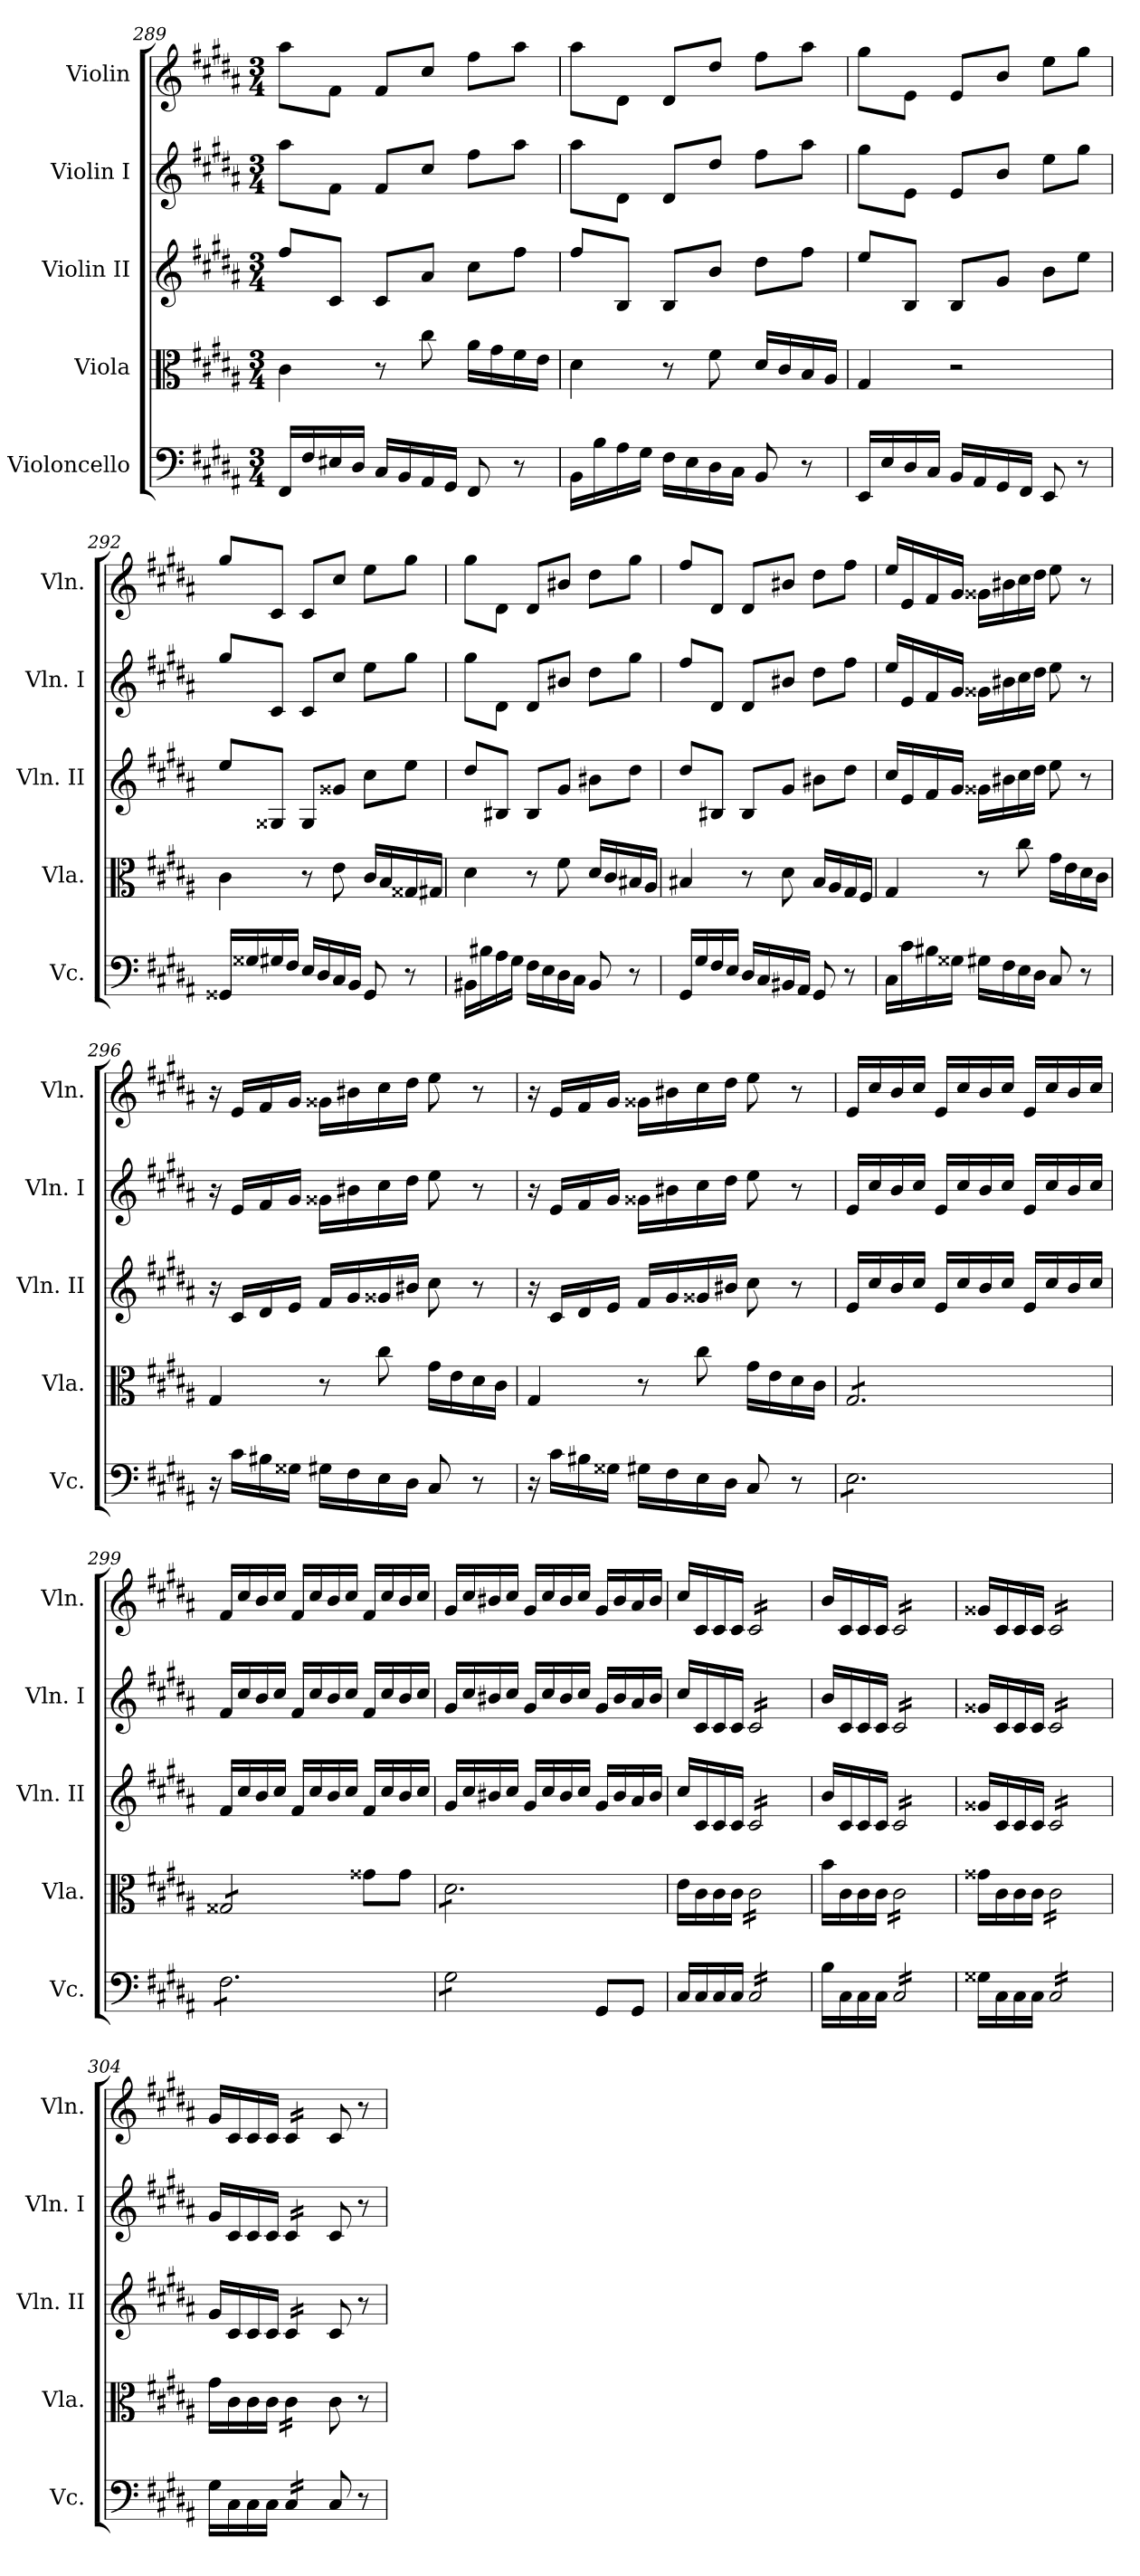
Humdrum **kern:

**kern	**kern	**kern	**kern	**kern
*part5	*part4	*part3	*part2	*part1
*staff5	*staff4	*staff3	*staff2	*staff1
*I"Violoncello	*I"Viola	*I"Violin II	*I"Violin I	*I"Violin
*I'Vc.	*I'Vla.	*I'Vln. II	*I'Vln. I	*I'Vln.
*clefF4	*clefC3	*clefG2	*clefG2	*clefG2
*k[f#c#g#d#a#]	*k[f#c#g#d#a#]	*k[f#c#g#d#a#]	*k[f#c#g#d#a#]	*k[f#c#g#d#a#]
*M3/4	*M3/4	*M3/4	*M3/4	*M3/4
=289	=289	=289	=289	=289
16FF#/LL	4c#\	8ff#/L	8aa#\L	8aa#\L
16F#/	.	.	.	.
16E#X/	.	8c#/J	8f#\J	8f#\J
16D#/JJ	.	.	.	.
16C#/LL	8r	8c#/L	8f#/L	8f#/L
16BB/	.	.	.	.
16AA#/	8cc#\	8a#/J	8cc#/J	8cc#/J
16GG#/JJ	.	.	.	.
8FF#/	16a#\LL	8cc#\L	8ff#\L	8ff#\L
.	16g#\	.	.	.
8r	16f#\	8ff#\J	8aa#\J	8aa#\J
.	16e\JJ	.	.	.
=290	=290	=290	=290	=290
16BB\LL	4d#\	8ff#/L	8aa#\L	8aa#\L
16B\	.	.	.	.
16A#\	.	8B/J	8d#\J	8d#\J
16G#\JJ	.	.	.	.
16F#\LL	8r	8B/L	8d#/L	8d#/L
16E\	.	.	.	.
16D#\	8f#\	8b/J	8dd#/J	8dd#/J
16C#\JJ	.	.	.	.
8BB/	16d#/LL	8dd#\L	8ff#\L	8ff#\L
.	16c#/	.	.	.
8r	16B/	8ff#\J	8aa#\J	8aa#\J
.	16A#/JJ	.	.	.
!!LO:PB:g=z
=291	=291	=291	=291	=291
16EE/LL	4G#/	8ee/L	8gg#\L	8gg#\L
16E/	.	.	.	.
16D#/	.	8B/J	8e\J	8e\J
16C#/JJ	.	.	.	.
16BB/LL	2r	8B/L	8e/L	8e/L
16AA#/	.	.	.	.
16GG#/	.	8g#/J	8b/J	8b/J
16FF#/JJ	.	.	.	.
8EE/	.	8b\L	8ee\L	8ee\L
8r	.	8ee\J	8gg#\J	8gg#\J
=292	=292	=292	=292	=292
16GG##X/LL	4c#\	8ee/L	8gg#/L	8gg#/L
16G##X/	.	.	.	.
16G#X/	.	8G##X/J	8c#/J	8c#/J
16F#/JJ	.	.	.	.
16E/LL	8r	8G##/L	8c#/L	8c#/L
16D#/	.	.	.	.
16C#/	8e\	8g##X/J	8cc#/J	8cc#/J
16BB/JJ	.	.	.	.
8GG##/	16c#/LL	8cc#\L	8ee\L	8ee\L
.	16B/	.	.	.
8r	16G##X/	8ee\J	8gg#\J	8gg#\J
.	16G#X/JJ	.	.	.
=293	=293	=293	=293	=293
16BB#X\LL	4d#\	8dd#/L	8gg#\L	8gg#\L
16B#X\	.	.	.	.
16A#\	.	8B#X/J	8d#\J	8d#\J
16G#\JJ	.	.	.	.
16F#\LL	8r	8B#/L	8d#/L	8d#/L
16E\	.	.	.	.
16D#\	8f#\	8g#/J	8b#X/J	8b#X/J
16C#\JJ	.	.	.	.
8BB#/	16d#/LL	8b#X\L	8dd#\L	8dd#\L
.	16c#/	.	.	.
8r	16B#X/	8dd#\J	8gg#\J	8gg#\J
.	16A#/JJ	.	.	.
!!LO:LB:g=z
=294	=294	=294	=294	=294
16GG#/LL	4B#X/	8dd#/L	8ff#/L	8ff#/L
16G#/	.	.	.	.
16F#/	.	8B#X/J	8d#/J	8d#/J
16E/JJ	.	.	.	.
16D#/LL	8r	8B#/L	8d#/L	8d#/L
16C#/	.	.	.	.
16BB#X/	8d#\	8g#/J	8b#X/J	8b#X/J
16AA#/JJ	.	.	.	.
8GG#/	16B#/LL	8b#X\L	8dd#\L	8dd#\L
.	16A#/	.	.	.
8r	16G#/	8dd#\J	8ff#\J	8ff#\J
.	16F#/JJ	.	.	.
=295	=295	=295	=295	=295
16C#\LL	4G#/	16cc#/LL	16ee/LL	16ee/LL
16c#\	.	16e/	16e/	16e/
16B#X\	.	16f#/	16f#/	16f#/
16G##X\JJ	.	16g#/JJ	16g#/JJ	16g#/JJ
16G#X\LL	8r	16g##X\LL	16g##X\LL	16g##X\LL
16F#\	.	16b#X\	16b#X\	16b#X\
16E\	8cc#\	16cc#\	16cc#\	16cc#\
16D#\JJ	.	16dd#\JJ	16dd#\JJ	16dd#\JJ
8C#/	16g#\LL	8ee\	8ee\	8ee\
.	16e\	.	.	.
8r	16d#\	8r	8r	8r
.	16c#\JJ	.	.	.
!!LO:PB:g=z
=296	=296	=296	=296	=296
16r	4G#/	16r	16r	16r
16c#\LL	.	16c#/LL	16e/LL	16e/LL
16B#X\	.	16d#/	16f#/	16f#/
16G##X\JJ	.	16e/JJ	16g#/JJ	16g#/JJ
16G#X\LL	8r	16f#/LL	16g##X\LL	16g##X\LL
16F#\	.	16g#/	16b#X\	16b#X\
16E\	8cc#\	16g##X/	16cc#\	16cc#\
16D#\JJ	.	16b#X/JJ	16dd#\JJ	16dd#\JJ
8C#/	16g#\LL	8cc#\	8ee\	8ee\
.	16e\	.	.	.
8r	16d#\	8r	8r	8r
.	16c#\JJ	.	.	.
=297	=297	=297	=297	=297
16r	4G#/	16r	16r	16r
16c#\LL	.	16c#/LL	16e/LL	16e/LL
16B#X\	.	16d#/	16f#/	16f#/
16G##X\JJ	.	16e/JJ	16g#/JJ	16g#/JJ
16G#X\LL	8r	16f#/LL	16g##X\LL	16g##X\LL
16F#\	.	16g#/	16b#X\	16b#X\
16E\	8cc#\	16g##X/	16cc#\	16cc#\
16D#\JJ	.	16b#X/JJ	16dd#\JJ	16dd#\JJ
8C#/	16g#\LL	8cc#\	8ee\	8ee\
.	16e\	.	.	.
8r	16d#\	8r	8r	8r
.	16c#\JJ	.	.	.
!!LO:LB:g=z
=298	=298	=298	=298	=298
*tremolo	*	*	*	*
*	*tremolo	*	*	*
8E\L	8G#/L	16e/LL	16e/LL	16e/LL
.	.	16cc#/	16cc#/	16cc#/
8E\	8G#/	16b/	16b/	16b/
.	.	16cc#/JJ	16cc#/JJ	16cc#/JJ
8E\	8G#/	16e/LL	16e/LL	16e/LL
.	.	16cc#/	16cc#/	16cc#/
8E\	8G#/	16b/	16b/	16b/
.	.	16cc#/JJ	16cc#/JJ	16cc#/JJ
8E\	8G#/	16e/LL	16e/LL	16e/LL
.	.	16cc#/	16cc#/	16cc#/
8E\J	8G#/J	16b/	16b/	16b/
.	.	16cc#/JJ	16cc#/JJ	16cc#/JJ
=299	=299	=299	=299	=299
8F#\L	8G##X/L	16f#/LL	16f#/LL	16f#/LL
.	.	16cc#/	16cc#/	16cc#/
8F#\	8G##X/	16b/	16b/	16b/
.	.	16cc#/JJ	16cc#/JJ	16cc#/JJ
8F#\	8G##X/	16f#/LL	16f#/LL	16f#/LL
.	.	16cc#/	16cc#/	16cc#/
8F#\	8G##X/J	16b/	16b/	16b/
*	*Xtremolo	*	*	*
.	.	16cc#/JJ	16cc#/JJ	16cc#/JJ
8F#\	8g##X\L	16f#/LL	16f#/LL	16f#/LL
.	.	16cc#/	16cc#/	16cc#/
8F#\J	8g##\J	16b/	16b/	16b/
.	.	16cc#/JJ	16cc#/JJ	16cc#/JJ
=300	=300	=300	=300	=300
*	*tremolo	*	*	*
8G#\L	8d#\L	16g#/LL	16g#/LL	16g#/LL
.	.	16cc#/	16cc#/	16cc#/
8G#\	8d#\	16b#X/	16b#X/	16b#X/
.	.	16cc#/JJ	16cc#/JJ	16cc#/JJ
8G#\	8d#\	16g#/LL	16g#/LL	16g#/LL
.	.	16cc#/	16cc#/	16cc#/
8G#\J	8d#\	16b#/	16b#/	16b#/
*Xtremolo	*	*	*	*
.	.	16cc#/JJ	16cc#/JJ	16cc#/JJ
8GG#/L	8d#\	16g#/LL	16g#/LL	16g#/LL
.	.	16b#/	16b#/	16b#/
8GG#/J	8d#\J	16a#/	16a#/	16a#/
*	*Xtremolo	*	*	*
.	.	16b#/JJ	16b#/JJ	16b#/JJ
!!LO:PB:g=z
=301	=301	=301	=301	=301
16C#/LL	16e\LL	16cc#/LL	16cc#/LL	16cc#/LL
16C#/	16c#\	16c#/	16c#/	16c#/
16C#/	16c#\	16c#/	16c#/	16c#/
16C#/JJ	16c#\JJ	16c#/JJ	16c#/JJ	16c#/JJ
*tremolo	*	*	*	*
*	*tremolo	*	*	*
*	*	*tremolo	*	*
*	*	*	*tremolo	*
*	*	*	*	*tremolo
16C#/LL	16c#\LL	16c#/LL	16c#/LL	16c#/LL
16C#/	16c#\	16c#/	16c#/	16c#/
16C#/	16c#\	16c#/	16c#/	16c#/
16C#/	16c#\	16c#/	16c#/	16c#/
16C#/	16c#\	16c#/	16c#/	16c#/
16C#/	16c#\	16c#/	16c#/	16c#/
16C#/	16c#\	16c#/	16c#/	16c#/
16C#/JJ	16c#\JJ	16c#/JJ	16c#/JJ	16c#/JJ
*	*	*	*	*Xtremolo
*	*	*	*Xtremolo	*
*	*	*Xtremolo	*	*
*	*Xtremolo	*	*	*
*Xtremolo	*	*	*	*
=302	=302	=302	=302	=302
16B\LL	16b\LL	16b/LL	16b/LL	16b/LL
16C#\	16c#\	16c#/	16c#/	16c#/
16C#\	16c#\	16c#/	16c#/	16c#/
16C#\JJ	16c#\JJ	16c#/JJ	16c#/JJ	16c#/JJ
*tremolo	*	*	*	*
*	*tremolo	*	*	*
*	*	*tremolo	*	*
*	*	*	*tremolo	*
*	*	*	*	*tremolo
16C#/LL	16c#\LL	16c#/LL	16c#/LL	16c#/LL
16C#/	16c#\	16c#/	16c#/	16c#/
16C#/	16c#\	16c#/	16c#/	16c#/
16C#/	16c#\	16c#/	16c#/	16c#/
16C#/	16c#\	16c#/	16c#/	16c#/
16C#/	16c#\	16c#/	16c#/	16c#/
16C#/	16c#\	16c#/	16c#/	16c#/
16C#/JJ	16c#\JJ	16c#/JJ	16c#/JJ	16c#/JJ
*	*	*	*	*Xtremolo
*	*	*	*Xtremolo	*
*	*	*Xtremolo	*	*
*	*Xtremolo	*	*	*
*Xtremolo	*	*	*	*
=303	=303	=303	=303	=303
16G##X\LL	16g##X\LL	16g##X/LL	16g##X/LL	16g##X/LL
16C#\	16c#\	16c#/	16c#/	16c#/
16C#\	16c#\	16c#/	16c#/	16c#/
16C#\JJ	16c#\JJ	16c#/JJ	16c#/JJ	16c#/JJ
*tremolo	*	*	*	*
*	*tremolo	*	*	*
*	*	*tremolo	*	*
*	*	*	*tremolo	*
*	*	*	*	*tremolo
16C#/LL	16c#\LL	16c#/LL	16c#/LL	16c#/LL
16C#/	16c#\	16c#/	16c#/	16c#/
16C#/	16c#\	16c#/	16c#/	16c#/
16C#/	16c#\	16c#/	16c#/	16c#/
16C#/	16c#\	16c#/	16c#/	16c#/
16C#/	16c#\	16c#/	16c#/	16c#/
16C#/	16c#\	16c#/	16c#/	16c#/
16C#/JJ	16c#\JJ	16c#/JJ	16c#/JJ	16c#/JJ
*	*	*	*	*Xtremolo
*	*	*	*Xtremolo	*
*	*	*Xtremolo	*	*
*	*Xtremolo	*	*	*
*Xtremolo	*	*	*	*
=304	=304	=304	=304	=304
16G#\LL	16g#\LL	16g#/LL	16g#/LL	16g#/LL
16C#\	16c#\	16c#/	16c#/	16c#/
16C#\	16c#\	16c#/	16c#/	16c#/
16C#\JJ	16c#\JJ	16c#/JJ	16c#/JJ	16c#/JJ
*tremolo	*	*	*	*
*	*tremolo	*	*	*
*	*	*tremolo	*	*
*	*	*	*tremolo	*
*	*	*	*	*tremolo
16C#/LL	16c#\LL	16c#/LL	16c#/LL	16c#/LL
16C#/	16c#\	16c#/	16c#/	16c#/
16C#/	16c#\	16c#/	16c#/	16c#/
16C#/JJ	16c#\JJ	16c#/JJ	16c#/JJ	16c#/JJ
*	*	*	*	*Xtremolo
*	*	*	*Xtremolo	*
*	*	*Xtremolo	*	*
*	*Xtremolo	*	*	*
*Xtremolo	*	*	*	*
8C#/	8c#\	8c#/	8c#/	8c#/
8r	8r	8r	8r	8r
=	=	=	=	=
*-	*-	*-	*-	*-
